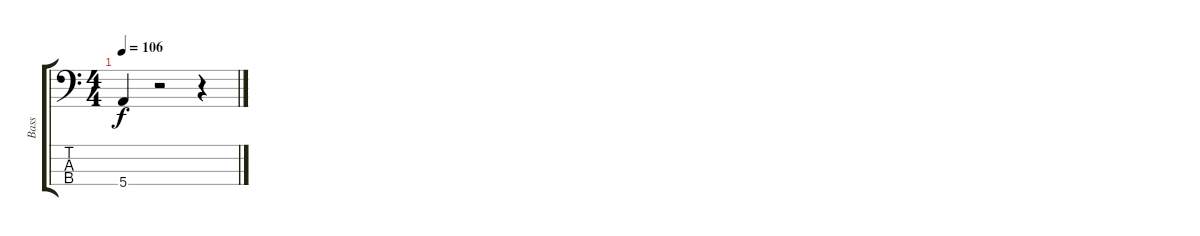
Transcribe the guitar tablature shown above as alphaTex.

\track ("Bass" "Bass") {instrument electricbasspick}
\staff {score tabs}
\tuning (G2 D2 A1 E1) {hide}
\ts (4 4)
\tempo 106
\clef f4
\ks c
5.4{t}.4{dy f} r.2 r.4
